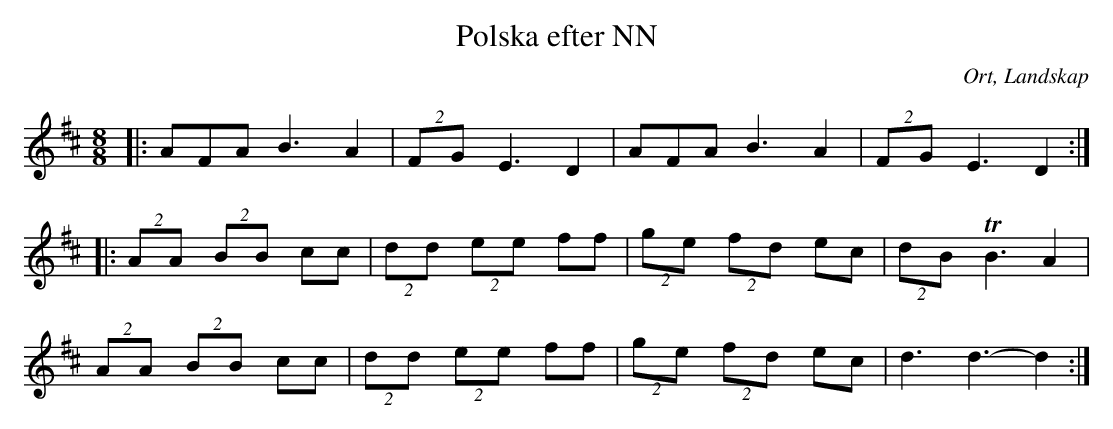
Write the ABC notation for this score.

X:1
T:Polska efter NN
O:Ort, Landskap
M:8/8
L:1/8
K:D
|: AFA B3 A2 | (2:3:2FG E3 D2 | AFA B3 A2 | (2:3:2FG E3 D2:|
|: (2:3:2AA (2:3:2BB  cc | (2:3:2dd (2:3:2ee ff | (2:3:2ge (2:3:2fd ec | (2:3:2dB TB3 A2 |
 (2:3:2AA (2:3:2BB  cc | (2:3:2dd (2:3:2ee ff | (2:3:2ge (2:3:2fd ec | d3 d3-d2 :|
